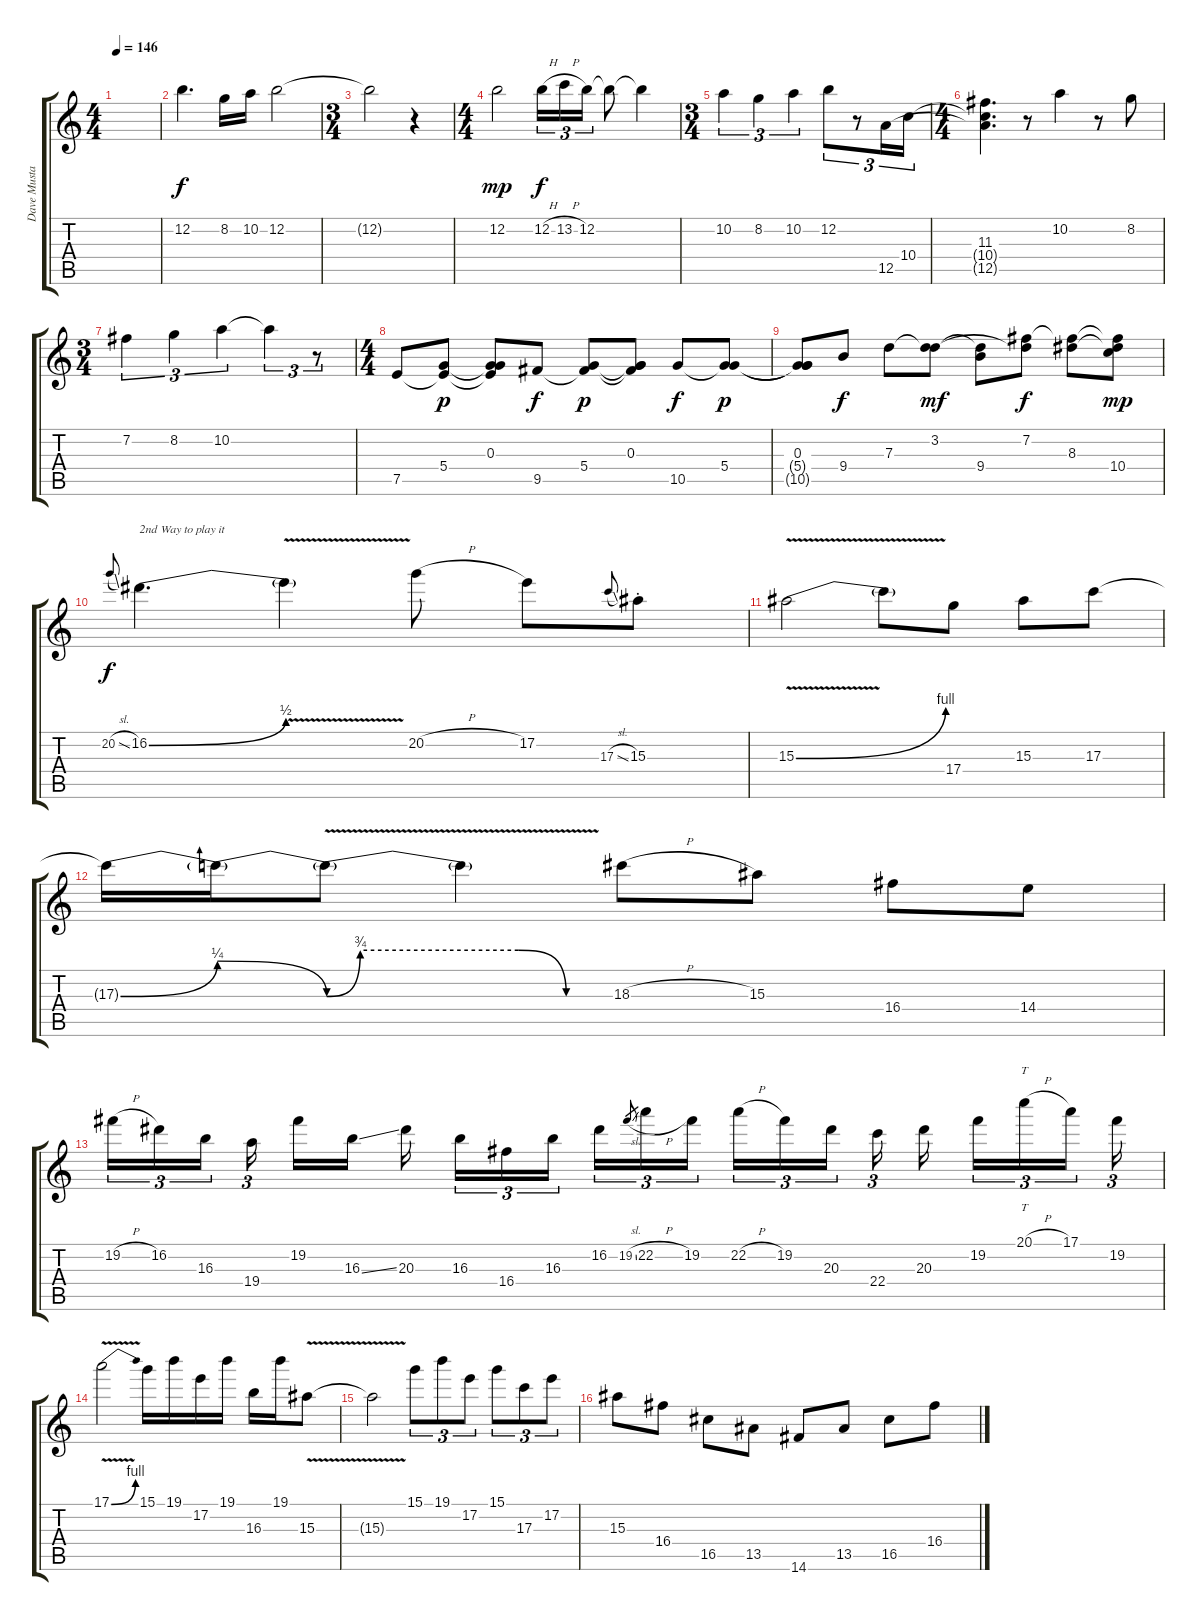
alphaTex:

\track ("Dave Mustaine Nylon Solo" "Dave Musta") {instrument acousticguitarnylon}
\staff {score tabs}
\tuning (E4 B3 G3 D3 A2 E2) {hide}
\ts (4 4)
\tempo 146
\clef g2
\ks c
|
12.2.4{d volume 16} 8.2.16 10.2.16 12.2.2 |
\ts (3 4)
12.2{t}.2 r.4 |
\ts (4 4)
12.2.2{dy mp} 12.2{h}.16{tu (3 2) dy f} 13.2{h}.16{tu (3 2)} 12.2.16{tu (3 2)} 12.2{t}.8 12.2{t}.4 |
\ts (3 4)
10.2.4{tu (3 2)} 8.2.4{tu (3 2)} 10.2.4{tu (3 2)} 12.2.8{tu (3 2)} r.8{tu (3 2)} 12.5.16{tu (3 2)} 10.4.16{tu (3 2)} |
\ts (4 4)
(11.3 10.4{t} 12.5{t}).4{d} r.8 10.2.4 r.8 8.2.8 |
\ts (3 4)
7.2.4{tu (3 2)} 8.2.4{tu (3 2)} 10.2.4{tu (3 2)} 10.2{t}.4{tu (3 2)} r.8{tu (3 2)} |
\ts (4 4)
7.5.8 (5.4 7.5{t}).8{dy p} (0.3 5.4{t} 7.5{t}).8 9.5.8{dy f} (5.4 9.5{t}).8{dy p} (0.3 5.4{t} 9.5{t}).8 10.5.8{dy f} (5.4 10.5{t}).8{dy p} |
(0.3 5.4{t} 10.5{t}).8 9.4.8{dy f} 7.3.8 (3.2 7.3{t}).8{dy mf} (3.2{t} 9.4).8 (7.2 7.3{t}).8{dy f} (7.2{t} 8.3).8 (7.2{t} 8.3{t} 10.4).8{dy mp} |
20.2{sl}.8{gr onbeat dy f} 16.2{be (bend 0 0 60 2)}.4{d txt "2nd Way to play it" volume 0} 16.2{v t}.4 20.2{h}.8 17.2.8 17.3{sl}.8{gr onbeat} 15.3{st}.8 |
15.3{be (bend 0 0 60 4) v}.2 15.3{t}.8 17.4.8 15.3.8 17.3.8 |
17.3{be (bend 0 0 60 1) t}.16 17.3{be (release 0 1 60 0) t}.16 17.3{be (custom 0 0 7 3 40 3 50 0 60 0) v t}.8 17.3{t}.4 18.3{h}.8 15.3.8 16.4.8 14.4.8 |
19.2{h}.16{tu (3 2)} 16.2.16{tu (3 2)} 16.3.16{tu (3 2) beam splitsecondary} 19.4.16{tu (3 2) beam splitsecondary} 19.2.16 16.3{ss}.16 20.3.16{beam splitsecondary} 16.3.16{tu (3 2)} 16.4.16{tu (3 2)} 16.3.16{tu (3 2) beam splitsecondary} 16.2.16{tu (3 2)} 19.2{sl}.8{gr} 22.2{h}.16{tu (3 2)} 19.2.16{tu (3 2) beam splitsecondary} 22.2{h}.16{tu (3 2)} 19.2.16{tu (3 2)} 20.3.16{tu (3 2) beam splitsecondary} 22.4.16{tu (3 2)} 20.3.16{beam splitsecondary} 19.2.16{tu (3 2)} 20.1{h}.16{tt tu (3 2)} 17.1.16{tu (3 2) beam splitsecondary} 19.2.16{tu (3 2)} |
17.1{be (bend 0 0 60 4) v}.2 15.1.16 19.1.16 17.2.16 19.1.16 16.3.16 19.1.16 15.3{v}.8 |
15.3{t}.2 15.1.8{tu (3 2)} 19.1.8{tu (3 2)} 17.2.8{tu (3 2)} 15.1.8{tu (3 2)} 17.3.8{tu (3 2)} 17.2.8{tu (3 2)} |
15.3.8 16.4.8 16.5.8 13.5.8 14.6.8 13.5.8 16.5.8 16.4.8
